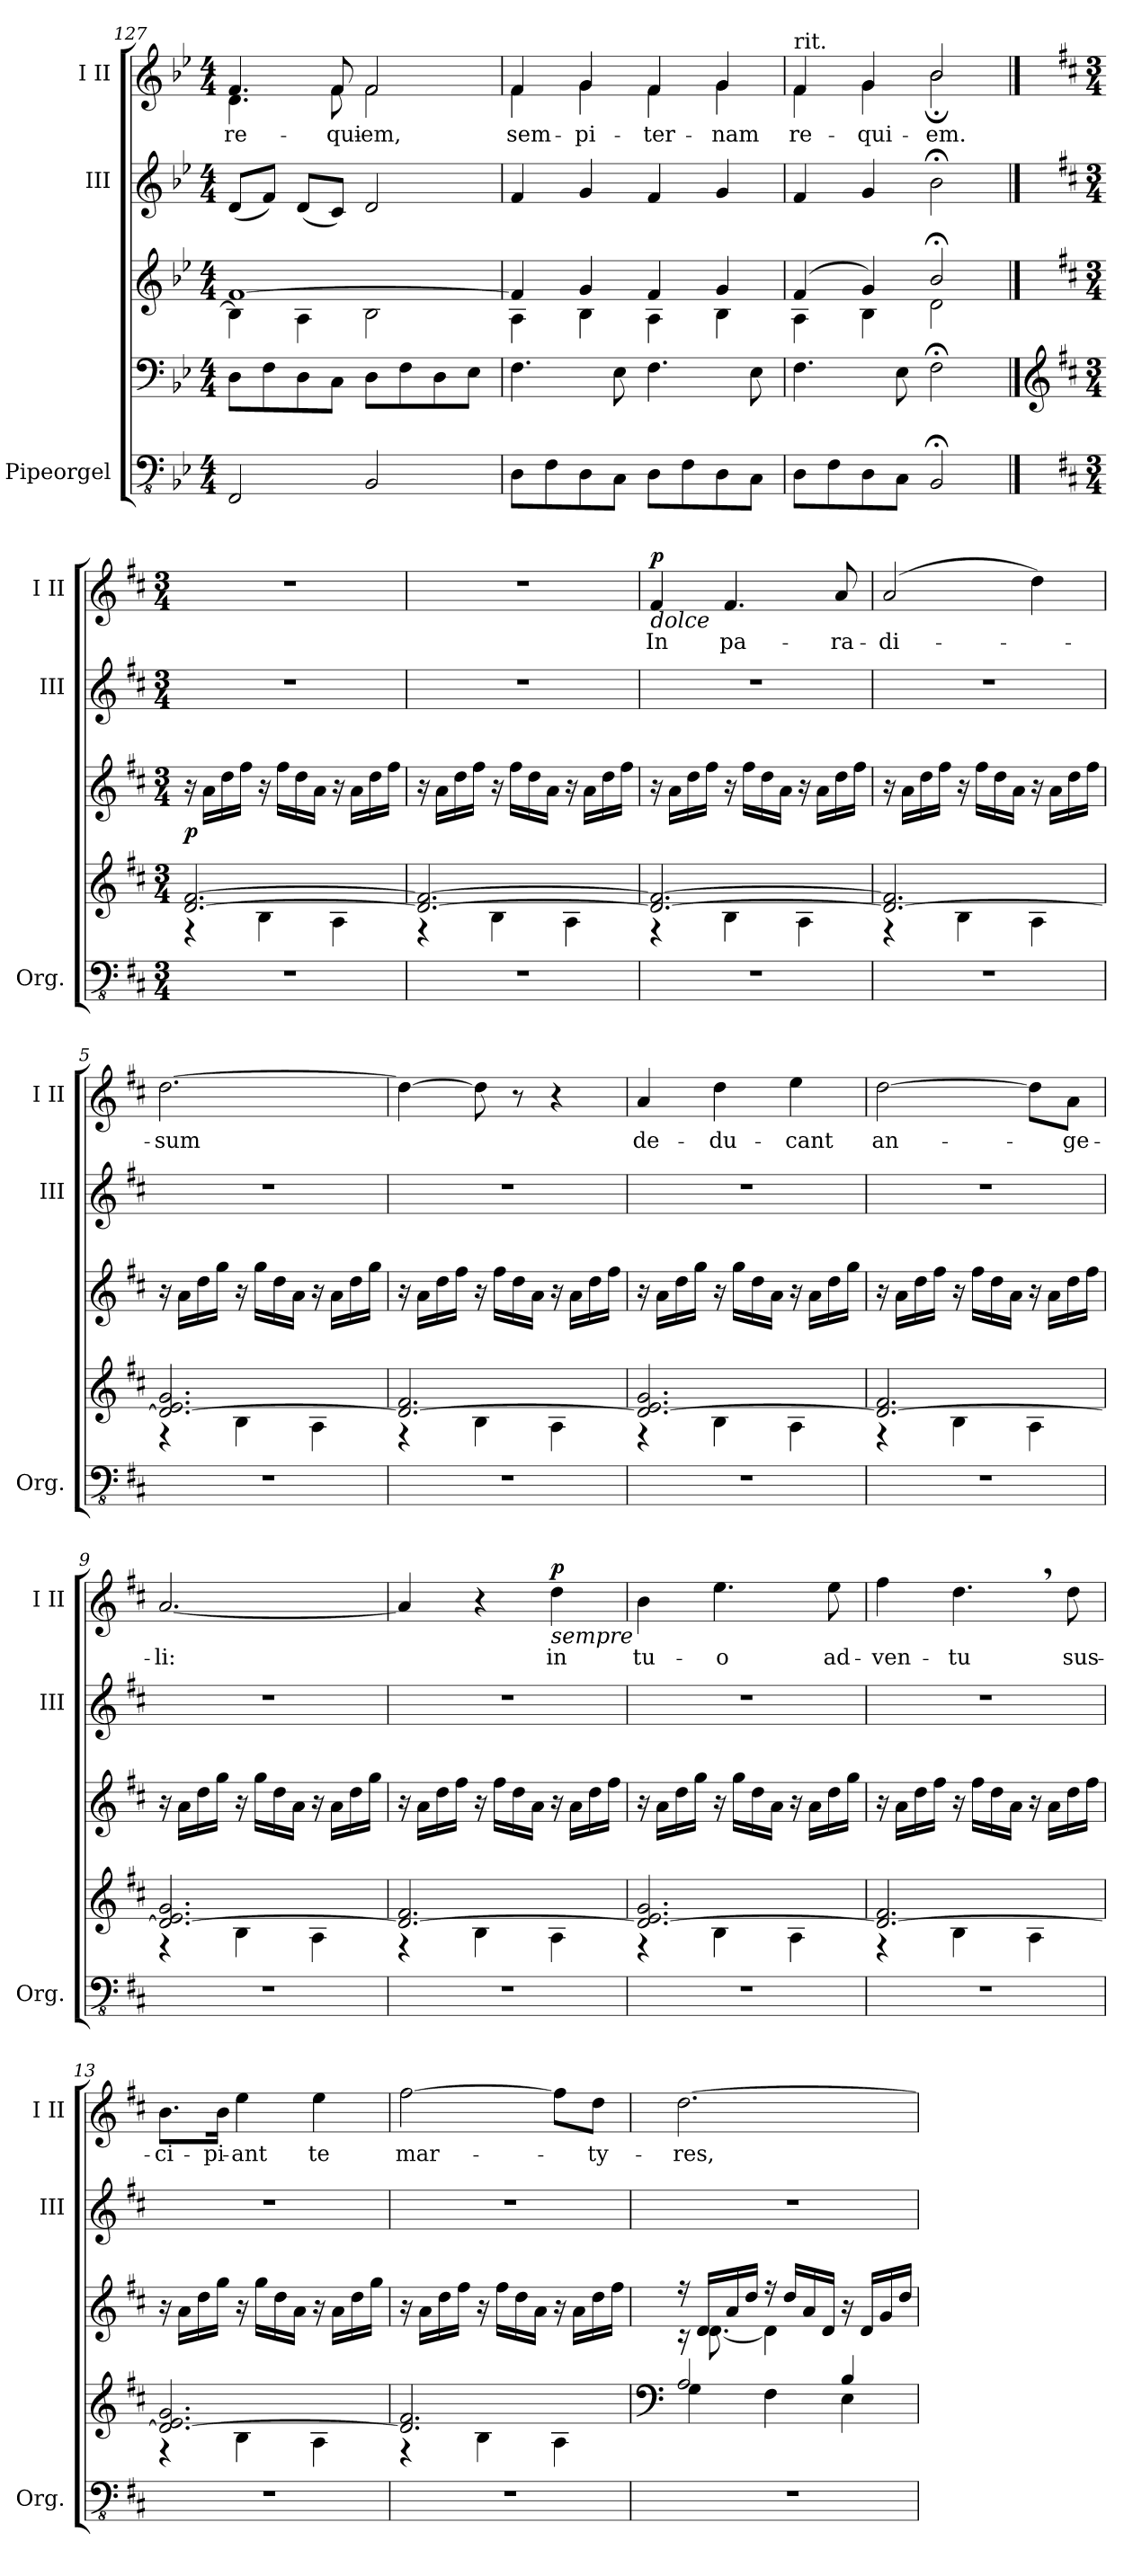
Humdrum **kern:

**kern	**kern	**kern	**dynam	**kern	**kern	**text	**dynam
*part3	*part3	*part3	*part3	*part2	*part1	*part1	*part1
*staff5	*staff4	*staff3	*staff3/4/5	*staff2	*staff1	*staff1	*staff1
*I"Pipeorgel	*	*	*	*I"III	*I"I II	*	*
*I'Org.	*	*	*	*I'III	*I'I II	*	*
*clefFv4	*clefF4	*clefG2	*	*clefG2	*clefG2	*	*
*k[b-e-]	*k[b-e-]	*k[b-e-]	*	*k[b-e-]	*k[b-e-]	*	*
*M4/4	*M4/4	*M4/4	*	*M4/4	*M4/4	*	*
=127	=127	=127	=127	=127	=127	=127	=127
*	*	*^	*	*	*	*	*
!	!	!	!	!	!	!	!LO:LY:b	!
*	*	*	*	*	*	*^	*	*
2FFF/	8D\L	[1f	4B-\]	.	(<8d/L	4.f/	4.d\	re-	.
.	8F\	.	.	.	8f/J)	.	.	.	.
.	8D\	.	4A\	.	(<8d/L	.	.	.	.
!	!	!	!	!	!	!	!	!LO:LY:b	!
.	8C\J	.	.	.	8c/J)	8f/	8f\	-qui-	.
!	!	!	!	!	!	!	!	!LO:LY:b	!
2BBB-/	8D\L	.	2B-\	.	2d/	2f/	2f\	-em,	.
.	8F\	.	.	.	.	.	.	.	.
.	8D\	.	.	.	.	.	.	.	.
.	8E-\J	.	.	.	.	.	.	.	.
=128	=128	=128	=128	=128	=128	=128	=128	=128	=128
!	!	!	!	!	!	!	!	!LO:LY:b	!
8DD\L	4.F\	4f/]	4A\	.	4f/	4f/	4f\	sem-	.
8FF\	.	.	.	.	.	.	.	.	.
!	!	!	!	!	!	!	!	!LO:LY:b	!
8DD\	.	4g/	4B-\	.	4g/	4g/	4g\	-pi-	.
8CC\J	8E-\	.	.	.	.	.	.	.	.
!	!	!	!	!	!	!	!	!LO:LY:b	!
8DD\L	4.F\	4f/	4A\	.	4f/	4f/	4f\	-ter-	.
8FF\	.	.	.	.	.	.	.	.	.
!	!	!	!	!	!	!	!	!LO:LY:b	!
8DD\	.	4g/	4B-\	.	4g/	4g/	4g\	-nam	.
8CC\J	8E-\	.	.	.	.	.	.	.	.
=129	=129	=129	=129	=129	=129	=129	=129	=129	=129
!	!	!	!	!	!	!LO:TX:a:t=rit.	!	!	!
!	!	!	!	!	!	!	!	!LO:LY:b	!
8DD\L	4.F\	(>4f/	4A\	.	4f/	4f/	4f\	re-	.
8FF\	.	.	.	.	.	.	.	.	.
!	!	!	!	!	!	!	!	!LO:LY:b	!
8DD\	.	4g/)	4B-\	.	4g/	4g/	4g\	-qui-	.
8CC\J	8E-\	.	.	.	.	.	.	.	.
!	!	!	!	!	!	!	!	!LO:LY:b	!
2BBB-;</	2F;<\	2b-;</	2d\	.	2b-;<\	2b-/	2b-;\	-em.	.
*	*	*v	*v	*	*	*v	*v	*	*
!!LO:PB:g=z
==1	==1	==1	==1	==1	==1	==1	==1
*	*clefG2	*	*	*	*	*	*
*k[f#c#]	*k[f#c#]	*k[f#c#]	*	*k[f#c#]	*k[f#c#]	*	*
*M3/4	*M3/4	*M3/4	*	*M3/4	*M3/4	*	*
*	*^	*^	*	*	*^	*	*
!	!	!	!	!	!	!	!LO:TX:a:B:t=Andante	!	!	!
!	!	!	!LO:TX:b:i:t=dolce	!	!	!	!	!	!	!
!	!	!	!	!	!LO:DY:b	!	!	!	!	!
*	*	*	*v	*v	*	*	*v	*v	*	*
2.r	[2.d/ [2.f#/	4r	16r	p	2.r	2.r	.	.
.	.	.	16a\LL	.	.	.	.	.
.	.	.	16dd\	.	.	.	.	.
.	.	.	16ff#\JJ	.	.	.	.	.
.	.	4B\	16r	.	.	.	.	.
.	.	.	16ff#\LL	.	.	.	.	.
.	.	.	16dd\	.	.	.	.	.
.	.	.	16a\JJ	.	.	.	.	.
.	.	4A\	16r	.	.	.	.	.
.	.	.	16a\LL	.	.	.	.	.
.	.	.	16dd\	.	.	.	.	.
.	.	.	16ff#\JJ	.	.	.	.	.
=2	=2	=2	=2	=2	=2	=2	=2	=2
2.r	2.d/_ 2.f#/_	4r	16r	.	2.r	2.r	.	.
.	.	.	16a\LL	.	.	.	.	.
.	.	.	16dd\	.	.	.	.	.
.	.	.	16ff#\JJ	.	.	.	.	.
.	.	4B\	16r	.	.	.	.	.
.	.	.	16ff#\LL	.	.	.	.	.
.	.	.	16dd\	.	.	.	.	.
.	.	.	16a\JJ	.	.	.	.	.
.	.	4A\	16r	.	.	.	.	.
.	.	.	16a\LL	.	.	.	.	.
.	.	.	16dd\	.	.	.	.	.
.	.	.	16ff#\JJ	.	.	.	.	.
=3	=3	=3	=3	=3	=3	=3	=3	=3
!	!	!	!	!	!	!LO:TX:b:i:t=dolce	!	!
!	!	!	!	!	!	!	!	!LO:DY:b
2.r	2.d/_ 2.f#/_	4r	16r	.	2.r	4f#/	In	p
.	.	.	16a\LL	.	.	.	.	.
.	.	.	16dd\	.	.	.	.	.
.	.	.	16ff#\JJ	.	.	.	.	.
.	.	4B\	16r	.	.	4.f#/	pa-	.
.	.	.	16ff#\LL	.	.	.	.	.
.	.	.	16dd\	.	.	.	.	.
.	.	.	16a\JJ	.	.	.	.	.
.	.	4A\	16r	.	.	.	.	.
.	.	.	16a\LL	.	.	.	.	.
.	.	.	16dd\	.	.	8a/	-ra-	.
.	.	.	16ff#\JJ	.	.	.	.	.
!!LO:LB:g=z
=4	=4	=4	=4	=4	=4	=4	=4	=4
2.r	2.d/_ 2.f#/]	4r	16r	.	2.r	(>2a/	-di-	.
.	.	.	16a\LL	.	.	.	.	.
.	.	.	16dd\	.	.	.	.	.
.	.	.	16ff#\JJ	.	.	.	.	.
.	.	4B\	16r	.	.	.	.	.
.	.	.	16ff#\LL	.	.	.	.	.
.	.	.	16dd\	.	.	.	.	.
.	.	.	16a\JJ	.	.	.	.	.
.	.	4A\	16r	.	.	4dd\)	.	.
.	.	.	16a\LL	.	.	.	.	.
.	.	.	16dd\	.	.	.	.	.
.	.	.	16ff#\JJ	.	.	.	.	.
=5	=5	=5	=5	=5	=5	=5	=5	=5
2.r	2.d/_ 2.e/ 2.g/	4r	16r	.	2.r	[2.dd\	-sum	.
.	.	.	16a\LL	.	.	.	.	.
.	.	.	16dd\	.	.	.	.	.
.	.	.	16gg\JJ	.	.	.	.	.
.	.	4B\	16r	.	.	.	.	.
.	.	.	16gg\LL	.	.	.	.	.
.	.	.	16dd\	.	.	.	.	.
.	.	.	16a\JJ	.	.	.	.	.
.	.	4A\	16r	.	.	.	.	.
.	.	.	16a\LL	.	.	.	.	.
.	.	.	16dd\	.	.	.	.	.
.	.	.	16gg\JJ	.	.	.	.	.
=6	=6	=6	=6	=6	=6	=6	=6	=6
2.r	2.d/_ 2.f#/	4r	16r	.	2.r	4dd\_	.	.
.	.	.	16a\LL	.	.	.	.	.
.	.	.	16dd\	.	.	.	.	.
.	.	.	16ff#\JJ	.	.	.	.	.
.	.	4B\	16r	.	.	8dd\]	.	.
.	.	.	16ff#\LL	.	.	.	.	.
.	.	.	16dd\	.	.	8r	.	.
.	.	.	16a\JJ	.	.	.	.	.
.	.	4A\	16r	.	.	4r	.	.
.	.	.	16a\LL	.	.	.	.	.
.	.	.	16dd\	.	.	.	.	.
.	.	.	16ff#\JJ	.	.	.	.	.
!!LO:PB:g=z
=7	=7	=7	=7	=7	=7	=7	=7	=7
2.r	2.d/_ 2.e/ 2.g/	4r	16r	.	2.r	4a/	de-	.
.	.	.	16a\LL	.	.	.	.	.
.	.	.	16dd\	.	.	.	.	.
.	.	.	16gg\JJ	.	.	.	.	.
.	.	4B\	16r	.	.	4dd\	-du-	.
.	.	.	16gg\LL	.	.	.	.	.
.	.	.	16dd\	.	.	.	.	.
.	.	.	16a\JJ	.	.	.	.	.
.	.	4A\	16r	.	.	4ee\	-cant	.
.	.	.	16a\LL	.	.	.	.	.
.	.	.	16dd\	.	.	.	.	.
.	.	.	16gg\JJ	.	.	.	.	.
=8	=8	=8	=8	=8	=8	=8	=8	=8
2.r	2.d/_ 2.f#/	4r	16r	.	2.r	[2dd\	an-	.
.	.	.	16a\LL	.	.	.	.	.
.	.	.	16dd\	.	.	.	.	.
.	.	.	16ff#\JJ	.	.	.	.	.
.	.	4B\	16r	.	.	.	.	.
.	.	.	16ff#\LL	.	.	.	.	.
.	.	.	16dd\	.	.	.	.	.
.	.	.	16a\JJ	.	.	.	.	.
.	.	4A\	16r	.	.	8dd\L]	.	.
.	.	.	16a\LL	.	.	.	.	.
.	.	.	16dd\	.	.	8a\J	-ge-	.
.	.	.	16ff#\JJ	.	.	.	.	.
=9	=9	=9	=9	=9	=9	=9	=9	=9
2.r	2.d/_ 2.e/ 2.g/	4r	16r	.	2.r	[2.a/	-li:	.
.	.	.	16a\LL	.	.	.	.	.
.	.	.	16dd\	.	.	.	.	.
.	.	.	16gg\JJ	.	.	.	.	.
.	.	4B\	16r	.	.	.	.	.
.	.	.	16gg\LL	.	.	.	.	.
.	.	.	16dd\	.	.	.	.	.
.	.	.	16a\JJ	.	.	.	.	.
.	.	4A\	16r	.	.	.	.	.
.	.	.	16a\LL	.	.	.	.	.
.	.	.	16dd\	.	.	.	.	.
.	.	.	16gg\JJ	.	.	.	.	.
!!LO:LB:g=z
=10	=10	=10	=10	=10	=10	=10	=10	=10
2.r	2.d/_ 2.f#/	4r	16r	.	2.r	4a/]	.	.
.	.	.	16a\LL	.	.	.	.	.
.	.	.	16dd\	.	.	.	.	.
.	.	.	16ff#\JJ	.	.	.	.	.
.	.	4B\	16r	.	.	4r	.	.
.	.	.	16ff#\LL	.	.	.	.	.
.	.	.	16dd\	.	.	.	.	.
.	.	.	16a\JJ	.	.	.	.	.
!	!	!	!	!	!	!LO:TX:b:i:t=sempre	!	!
!	!	!	!	!	!	!	!	!LO:DY:b
.	.	4A\	16r	.	.	4dd\	in	p
.	.	.	16a\LL	.	.	.	.	.
.	.	.	16dd\	.	.	.	.	.
.	.	.	16ff#\JJ	.	.	.	.	.
=11	=11	=11	=11	=11	=11	=11	=11	=11
2.r	2.d/_ 2.e/ 2.g/	4r	16r	.	2.r	4b\	tu-	.
.	.	.	16a\LL	.	.	.	.	.
.	.	.	16dd\	.	.	.	.	.
.	.	.	16gg\JJ	.	.	.	.	.
.	.	4B\	16r	.	.	4.ee\	-o	.
.	.	.	16gg\LL	.	.	.	.	.
.	.	.	16dd\	.	.	.	.	.
.	.	.	16a\JJ	.	.	.	.	.
.	.	4A\	16r	.	.	.	.	.
.	.	.	16a\LL	.	.	.	.	.
.	.	.	16dd\	.	.	8ee\	ad-	.
.	.	.	16gg\JJ	.	.	.	.	.
=12	=12	=12	=12	=12	=12	=12	=12	=12
2.r	2.d/_ 2.f#/	4r	16r	.	2.r	4ff#\	-ven-	.
.	.	.	16a\LL	.	.	.	.	.
.	.	.	16dd\	.	.	.	.	.
.	.	.	16ff#\JJ	.	.	.	.	.
.	.	4B\	16r	.	.	4.dd,\	-tu	.
.	.	.	16ff#\LL	.	.	.	.	.
.	.	.	16dd\	.	.	.	.	.
.	.	.	16a\JJ	.	.	.	.	.
.	.	4A\	16r	.	.	.	.	.
.	.	.	16a\LL	.	.	.	.	.
.	.	.	16dd\	.	.	8dd\	sus-	.
.	.	.	16ff#\JJ	.	.	.	.	.
!!LO:LB:g=z
=13	=13	=13	=13	=13	=13	=13	=13	=13
!	!	!	!	!	!	!	!LO:LY:a	!
2.r	2.d/_ 2.e/ 2.g/	4r	16r	.	2.r	8.b\L	-ci-	.
.	.	.	16a\LL	.	.	.	.	.
.	.	.	16dd\	.	.	.	.	.
!	!	!	!	!	!	!	!LO:LY:a	!
.	.	.	16gg\JJ	.	.	16b\Jk	-pi-	.
!	!	!	!	!	!	!	!LO:LY:a	!
.	.	4B\	16r	.	.	4ee\	-ant	.
.	.	.	16gg\LL	.	.	.	.	.
.	.	.	16dd\	.	.	.	.	.
.	.	.	16a\JJ	.	.	.	.	.
!	!	!	!	!	!	!	!LO:LY:a	!
.	.	4A\	16r	.	.	4ee\	te	.
.	.	.	16a\LL	.	.	.	.	.
.	.	.	16dd\	.	.	.	.	.
.	.	.	16gg\JJ	.	.	.	.	.
=14	=14	=14	=14	=14	=14	=14	=14	=14
!	!	!	!	!	!	!	!LO:LY:a	!
2.r	2.d/] 2.f#/	4r	16r	.	2.r	[2ff#\	mar-	.
.	.	.	16a\LL	.	.	.	.	.
.	.	.	16dd\	.	.	.	.	.
.	.	.	16ff#\JJ	.	.	.	.	.
.	.	4B\	16r	.	.	.	.	.
.	.	.	16ff#\LL	.	.	.	.	.
.	.	.	16dd\	.	.	.	.	.
.	.	.	16a\JJ	.	.	.	.	.
.	.	4A\	16r	.	.	8ff#\L]	.	.
.	.	.	16a\LL	.	.	.	.	.
!	!	!	!	!	!	!	!LO:LY:a	!
.	.	.	16dd\	.	.	8dd\J	-ty-	.
.	.	.	16ff#\JJ	.	.	.	.	.
=15	=15	=15	=15	=15	=15	=15	=15	=15
*	*clefF4	*	*	*	*	*	*	*
*	*	*	*^	*	*	*	*	*
!	!	!	!	!	!	!	!	!LO:LY:a	!
2.r	2A/	4G\	16r	16r	.	2.r	[2.dd\	-res,	.
.	.	.	16d/LL	[8.d\	.	.	.	.	.
.	.	.	16a/	.	.	.	.	.	.
.	.	.	16dd/JJ	.	.	.	.	.	.
.	.	4F#\	16r	4d\]	.	.	.	.	.
.	.	.	16dd/LL	.	.	.	.	.	.
.	.	.	16a/	.	.	.	.	.	.
.	.	.	16d/JJ	.	.	.	.	.	.
.	4B/	4E\	16r	4ryy	.	.	.	.	.
.	.	.	16d/LL	.	.	.	.	.	.
.	.	.	16g/	.	.	.	.	.	.
.	.	.	16dd/JJ	.	.	.	.	.	.
*	*v	*v	*	*	*	*	*	*	*
*	*	*v	*v	*	*	*	*	*
=	=	=	=	=	=	=	=
*-	*-	*-	*-	*-	*-	*-	*-
